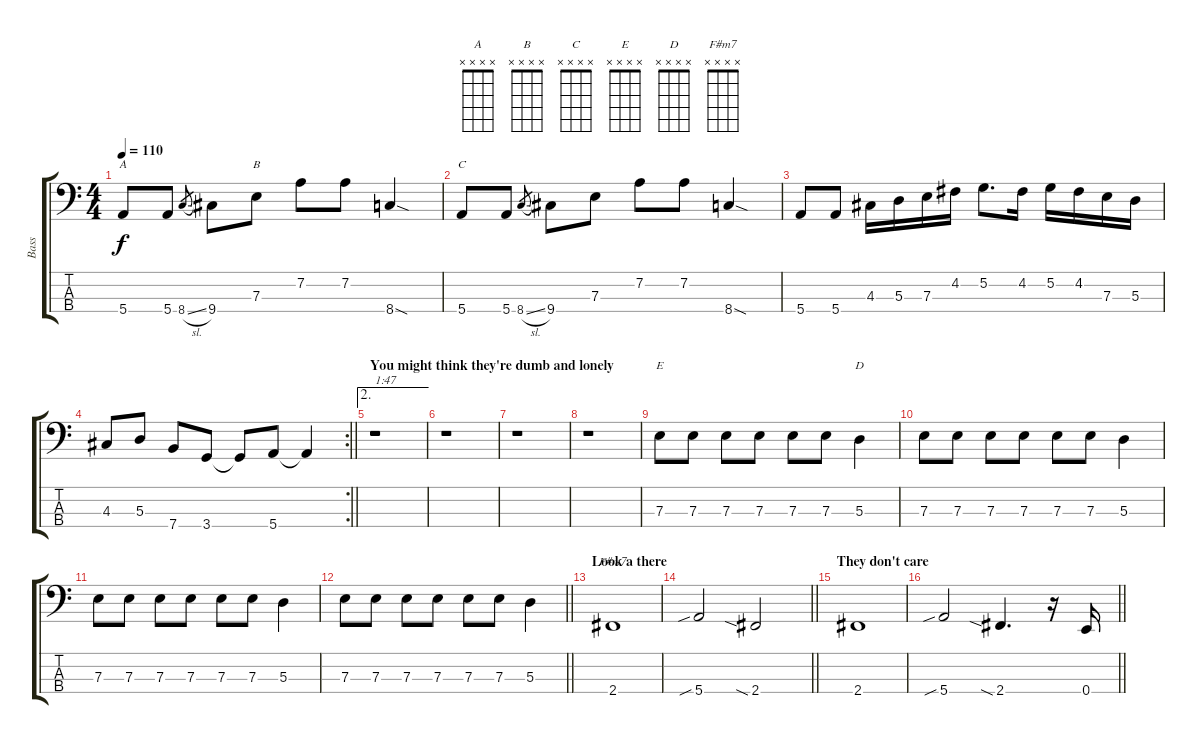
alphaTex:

\track ("Bass" "Bass") {instrument electricbassfinger}
\staff {score tabs}
\tuning (G2 D2 A1 E1) {hide}
\chord ("A" x x x x)
\chord ("B" x x x x)
\chord ("C" x x x x)
\chord ("E" x x x x)
\chord ("D" x x x x)
\chord ("F#m7" x x x x)
\ts (4 4)
\tempo 110
\clef f4
\ks c
5.4.8{ch "A" dy f} 5.4.8 8.4{sl}.8{gr} 9.4.8 7.3.8{ch "B"} 7.2.8 7.2.8 8.4{sod}.4 |
5.4.8{ch "C"} 5.4.8 8.4{sl}.8{gr} 9.4.8 7.3.8 7.2.8 7.2.8 8.4{sod}.4 |
5.4.8 5.4.8 4.3.16 5.3.16 7.3.16 4.2.16 5.2.8{d} 4.2.16 5.2.16 4.2.16 7.3.16 5.3.16 |
\rc 2
\barLineRight lightlight
4.3.8 5.3.8 7.4.8 3.4.8 3.4{t}.8 5.4.8 5.4{t}.4 |
\ae 2
\section ("" "You might think they're dumb and lonely ")
r.1{txt "1:47"} |
r.1 |
r.1 |
r.1 |
7.3.8{ch "E"} 7.3.8 7.3.8 7.3.8 7.3.8 7.3.8 5.3.4{ch "D"} |
7.3.8 7.3.8 7.3.8 7.3.8 7.3.8 7.3.8 5.3.4 |
7.3.8 7.3.8 7.3.8 7.3.8 7.3.8 7.3.8 5.3.4 |
\barLineRight lightlight
7.3.8 7.3.8 7.3.8 7.3.8 7.3.8 7.3.8 5.3.4 |
\section ("" "Look a there ")
2.4.1{ch "F#m7"} |
\barLineRight lightlight
5.4{sib}.2 2.4{sia}.2 |
\section ("" "They don't care")
2.4.1 |
\barLineRight lightlight
5.4{sib}.2 2.4{sia}.4{d} r.16 0.4.16
